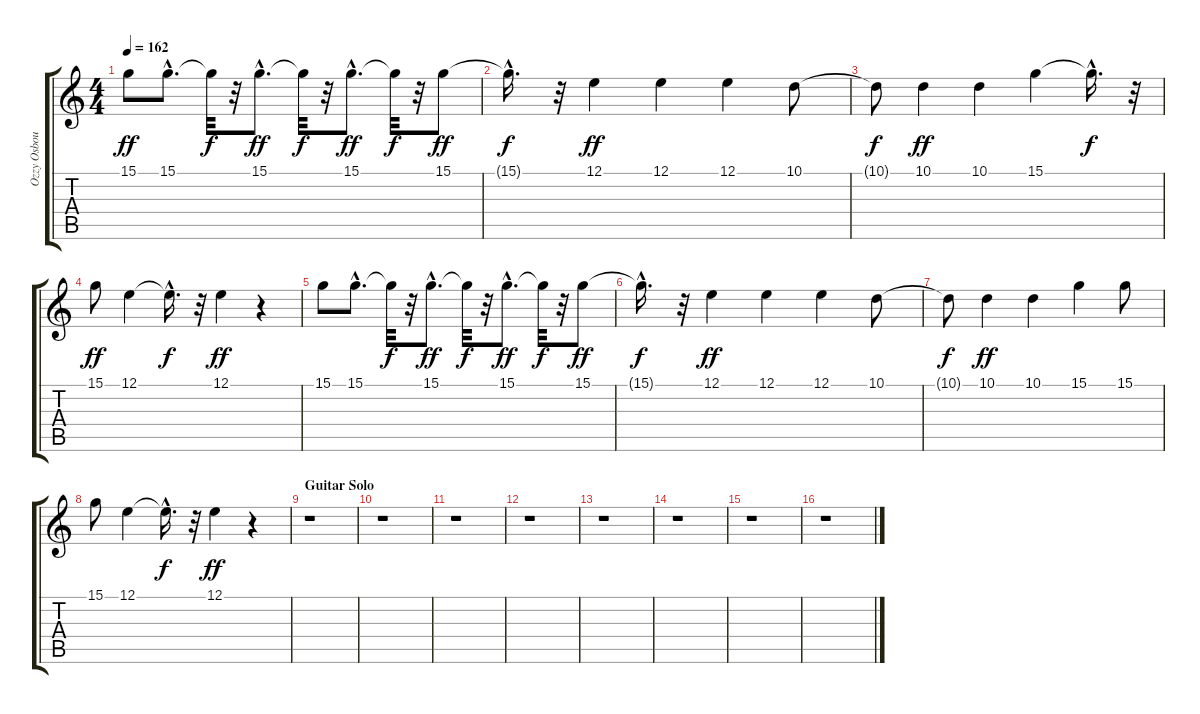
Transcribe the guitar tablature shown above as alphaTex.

\track ("Ozzy Osbourne" "Ozzy Osbou") {instrument choiraahs}
\staff {score tabs}
\tuning (E4 B3 G3 D3 A2 E2) {hide}
\ts (4 4)
\tempo 162
\clef g2
\ks c
15.1.8{dy ff} 15.1{hac}.8{d} 15.1{t}.32{dy f} r.32 15.1{hac}.8{d dy ff} 15.1{t}.32{dy f} r.32 15.1{hac}.8{d dy ff} 15.1{t}.32{dy f} r.32 15.1.8{dy ff} |
15.1{hac t}.16{d dy f} r.32 12.1.4{dy ff} 12.1.4 12.1.4 10.1.8 |
10.1{t}.8{dy f} 10.1.4{dy ff} 10.1.4 15.1.4 15.1{hac t}.16{d dy f} r.32 |
15.1.8{dy ff} 12.1.4 12.1{hac t}.16{d dy f} r.32 12.1.4{dy ff} r.4 |
15.1.8 15.1{hac}.8{d} 15.1{t}.32{dy f} r.32 15.1{hac}.8{d dy ff} 15.1{t}.32{dy f} r.32 15.1{hac}.8{d dy ff} 15.1{t}.32{dy f} r.32 15.1.8{dy ff} |
15.1{hac t}.16{d dy f} r.32 12.1.4{dy ff} 12.1.4 12.1.4 10.1.8 |
10.1{t}.8{dy f} 10.1.4{dy ff} 10.1.4 15.1.4 15.1.8 |
15.1.8 12.1.4 12.1{hac t}.16{d dy f} r.32 12.1.4{dy ff} r.4 |
\section ("" "Guitar Solo")
r.1 |
r.1 |
r.1 |
r.1 |
r.1 |
r.1 |
r.1 |
r.1
